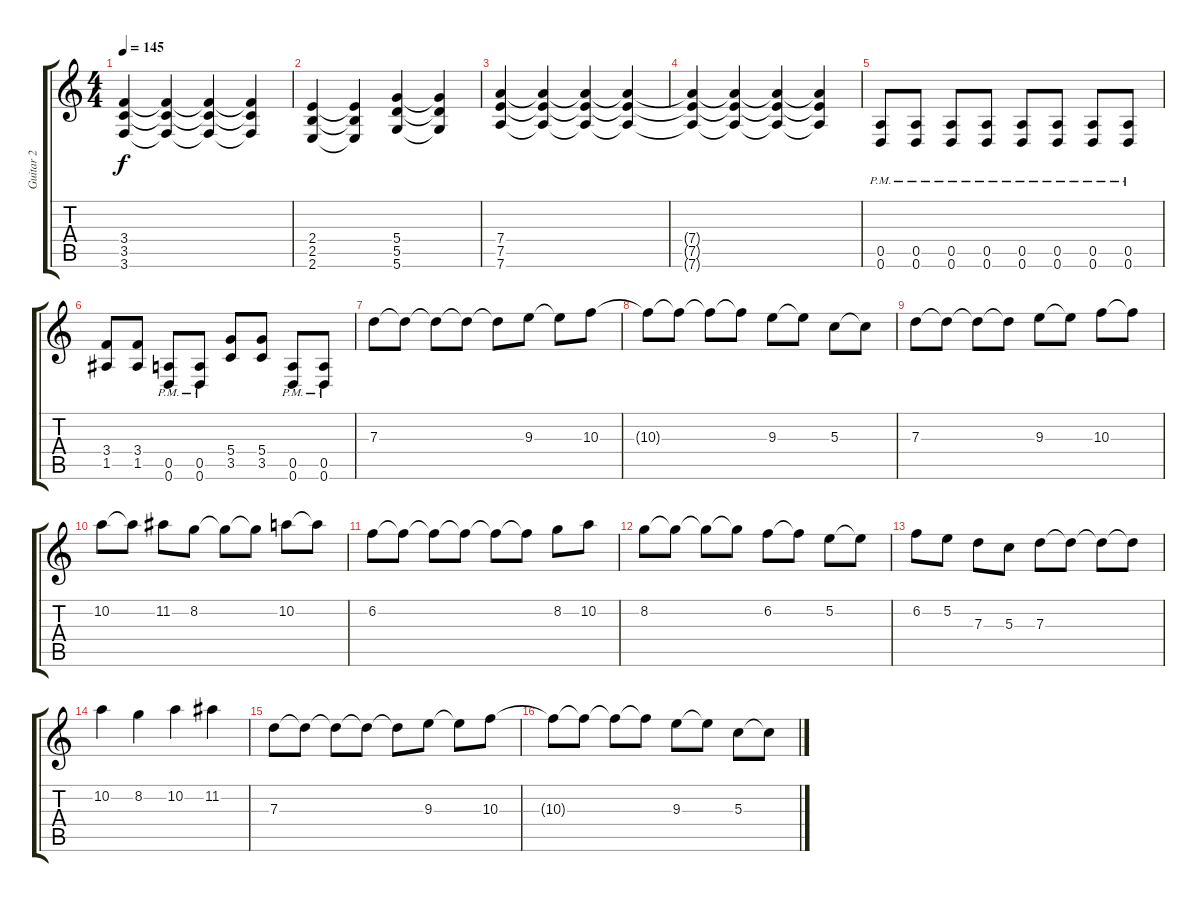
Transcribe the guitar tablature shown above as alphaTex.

\track ("Guitar 2" "Guitar 2") {instrument distortionguitar}
\staff {score tabs}
\tuning (E4 B3 G3 D3 A2 D2) {hide}
\ts (4 4)
\tempo 145
\clef g2
\ks c
(3.4 3.5 3.6).4{dy f} (3.4{t} 3.5{t} 3.6{t}).4 (3.4{t} 3.5{t} 3.6{t}).4 (3.4{t} 3.5{t} 3.6{t}).4 |
(2.4 2.5 2.6).4 (2.4{t} 2.5{t} 2.6{t}).4 (5.4 5.5 5.6).4 (5.4{t} 5.5{t} 5.6{t}).4 |
(7.4 7.5 7.6).4 (7.4{t} 7.5{t} 7.6{t}).4 (7.4{t} 7.5{t} 7.6{t}).4 (7.4{t} 7.5{t} 7.6{t}).4 |
(7.4{t} 7.5{t} 7.6{t}).4 (7.4{t} 7.5{t} 7.6{t}).4 (7.4{t} 7.5{t} 7.6{t}).4 (7.4{t} 7.5{t} 7.6{t}).4 |
(0.5{pm} 0.6{pm}).8 (0.5{pm} 0.6{pm}).8 (0.5{pm} 0.6{pm}).8 (0.5{pm} 0.6{pm}).8 (0.5{pm} 0.6{pm}).8 (0.5{pm} 0.6{pm}).8 (0.5{pm} 0.6{pm}).8 (0.5{pm} 0.6{pm}).8 |
(3.4 1.5).8 (3.4 1.5).8 (0.5{pm} 0.6{pm}).8 (0.5{pm} 0.6{pm}).8 (5.4 3.5).8 (5.4 3.5).8 (0.5{pm} 0.6{pm}).8 (0.5{pm} 0.6{pm}).8 |
7.3.8 7.3{t}.8 7.3{t}.8 7.3{t}.8 7.3{t}.8 9.3.8 9.3{t}.8 10.3.8 |
10.3{t}.8 10.3{t}.8 10.3{t}.8 10.3{t}.8 9.3.8 9.3{t}.8 5.3.8 5.3{t}.8 |
7.3.8 7.3{t}.8 7.3{t}.8 7.3{t}.8 9.3.8 9.3{t}.8 10.3.8 10.3{t}.8 |
10.2.8 10.2{t}.8 11.2.8 8.2.8 8.2{t}.8 8.2{t}.8 10.2.8 10.2{t}.8 |
6.2.8 6.2{t}.8 6.2{t}.8 6.2{t}.8 6.2{t}.8 6.2{t}.8 8.2.8 10.2.8 |
8.2.8 8.2{t}.8 8.2{t}.8 8.2{t}.8 6.2.8 6.2{t}.8 5.2.8 5.2{t}.8 |
6.2.8 5.2.8 7.3.8 5.3.8 7.3.8 7.3{t}.8 7.3{t}.8 7.3{t}.8 |
10.2.4 8.2.4 10.2.4 11.2.4 |
7.3.8 7.3{t}.8 7.3{t}.8 7.3{t}.8 7.3{t}.8 9.3.8 9.3{t}.8 10.3.8 |
10.3{t}.8 10.3{t}.8 10.3{t}.8 10.3{t}.8 9.3.8 9.3{t}.8 5.3.8 5.3{t}.8
